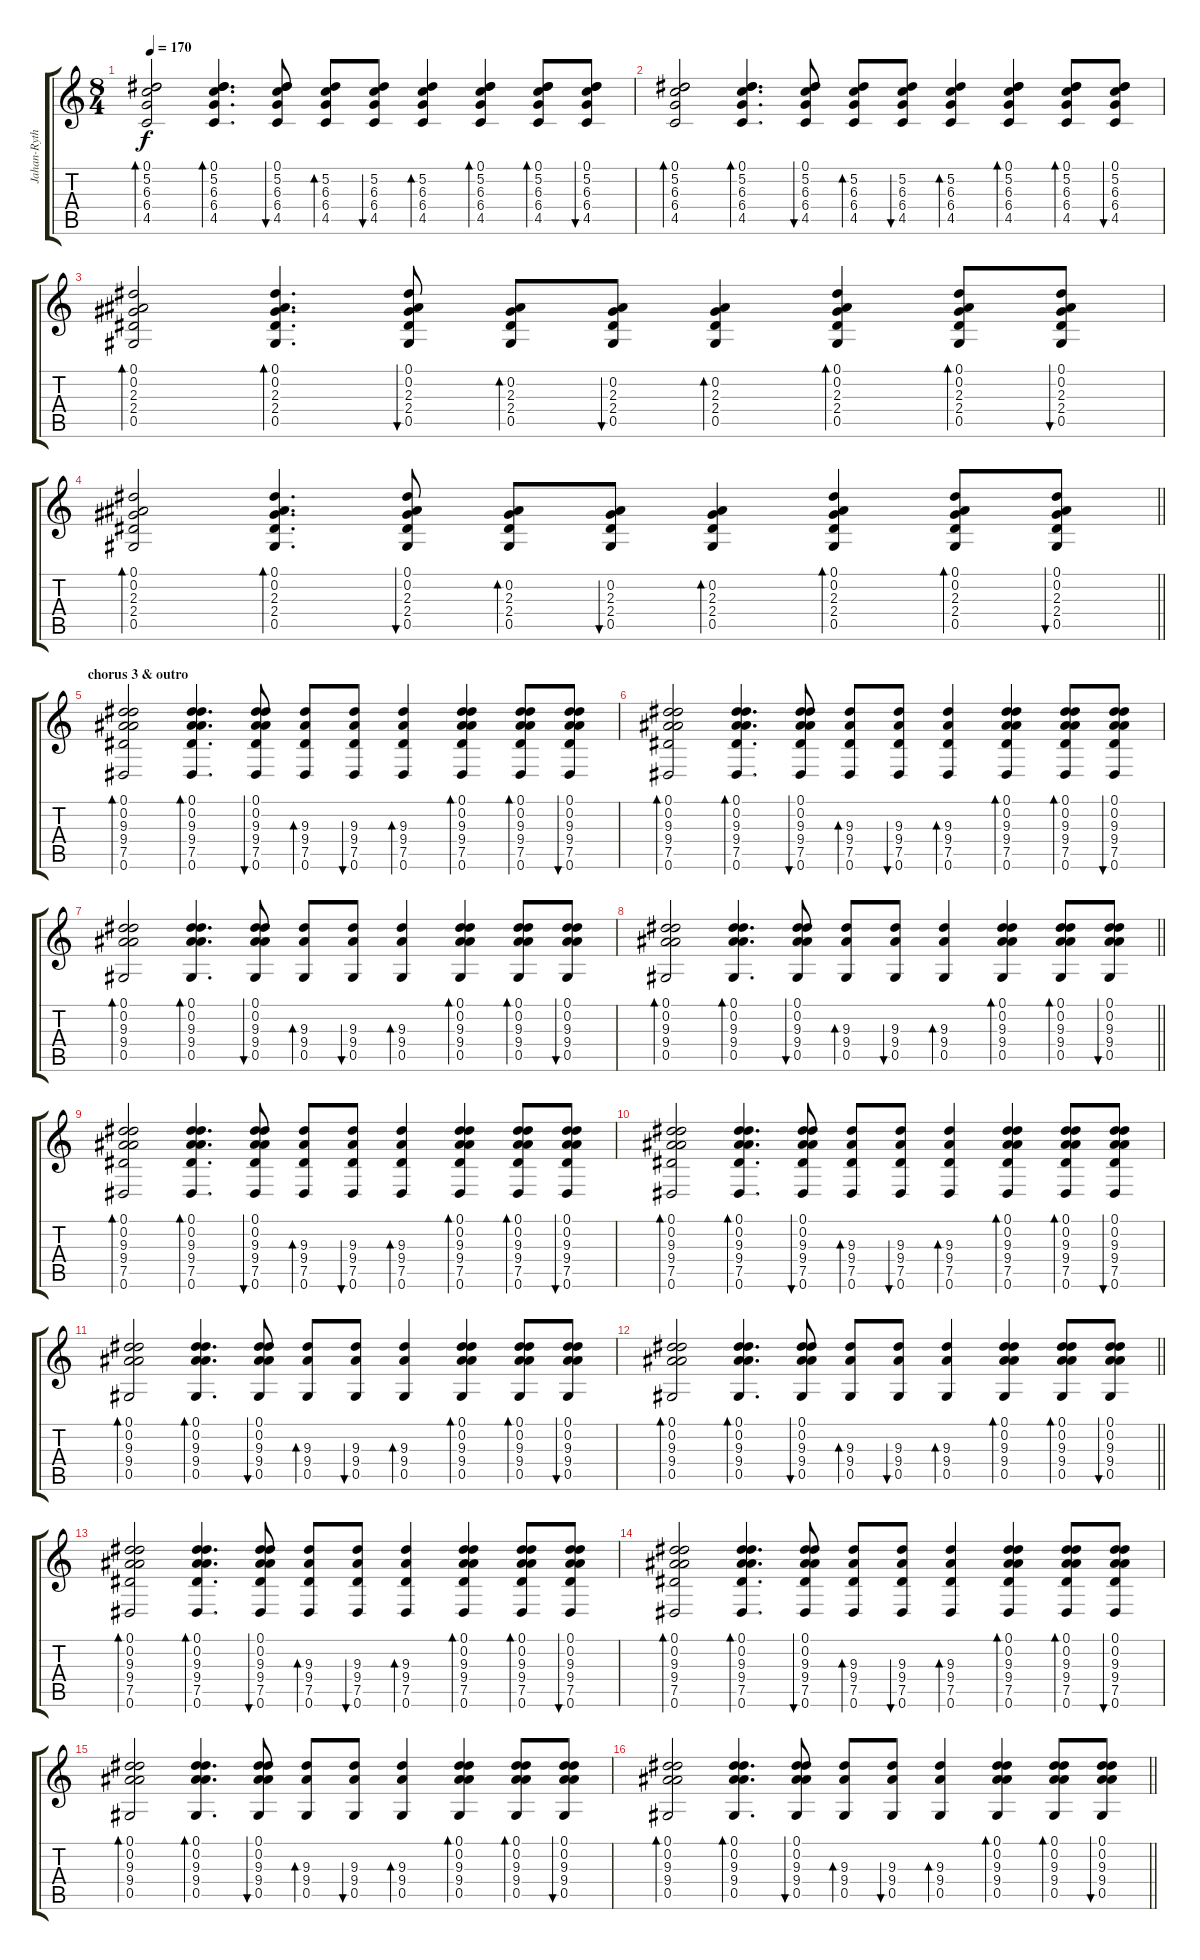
\track ("Jahan-Rythm" "Jahan-Ryth") {instrument acousticguitarsteel}
\staff {score tabs}
\tuning (Eb4 Bb3 Gb3 Db3 Ab2 Eb2) {hide}
\ts (8 4)
\tempo 170
\clef g2
\ks c
(0.1 5.2 6.3 6.4 4.5).2{bd 30 dy f} (0.1 5.2 6.3 6.4 4.5).4{d bd 30} (0.1 5.2 6.3 6.4 4.5).8{bu 30} (5.2 6.3 6.4 4.5).8{bd 30} (5.2 6.3 6.4 4.5).8{bu 30} (5.2 6.3 6.4 4.5).4{bd 30} (0.1 5.2 6.3 6.4 4.5).4{bd 30} (0.1 5.2 6.3 6.4 4.5).8{bd 30} (0.1 5.2 6.3 6.4 4.5).8{bu 30} |
(0.1 5.2 6.3 6.4 4.5).2{bd 30} (0.1 5.2 6.3 6.4 4.5).4{d bd 30} (0.1 5.2 6.3 6.4 4.5).8{bu 30} (5.2 6.3 6.4 4.5).8{bd 30} (5.2 6.3 6.4 4.5).8{bu 30} (5.2 6.3 6.4 4.5).4{bd 30} (0.1 5.2 6.3 6.4 4.5).4{bd 30} (0.1 5.2 6.3 6.4 4.5).8{bd 30} (0.1 5.2 6.3 6.4 4.5).8{bu 30} |
(0.1 0.2 2.3 2.4 0.5).2{bd 30} (0.1 0.2 2.3 2.4 0.5).4{d bd 30} (0.1 0.2 2.3 2.4 0.5).8{bu 30} (0.2 2.3 2.4 0.5).8{bd 30} (0.2 2.3 2.4 0.5).8{bu 30} (0.2 2.3 2.4 0.5).4{bd 30} (0.1 0.2 2.3 2.4 0.5).4{bd 30} (0.1 0.2 2.3 2.4 0.5).8{bd 30} (0.1 0.2 2.3 2.4 0.5).8{bu 30} |
\barLineRight lightlight
(0.1 0.2 2.3 2.4 0.5).2{bd 30} (0.1 0.2 2.3 2.4 0.5).4{d bd 30} (0.1 0.2 2.3 2.4 0.5).8{bu 30} (0.2 2.3 2.4 0.5).8{bd 30} (0.2 2.3 2.4 0.5).8{bu 30} (0.2 2.3 2.4 0.5).4{bd 30} (0.1 0.2 2.3 2.4 0.5).4{bd 30} (0.1 0.2 2.3 2.4 0.5).8{bd 30} (0.1 0.2 2.3 2.4 0.5).8{bu 30} |
\section ("" "chorus 3 & outro")
(0.1 0.2 9.3 9.4 7.5 0.6).2{bd 30} (0.1 0.2 9.3 9.4 7.5 0.6).4{d bd 30} (0.1 0.2 9.3 9.4 7.5 0.6).8{bu 30} (9.3 9.4 7.5 0.6).8{bd 30} (9.3 9.4 7.5 0.6).8{bu 30} (9.3 9.4 7.5 0.6).4{bd 30} (0.1 0.2 9.3 9.4 7.5 0.6).4{bd 30} (0.1 0.2 9.3 9.4 7.5 0.6).8{bd 30} (0.1 0.2 9.3 9.4 7.5 0.6).8{bu 30} |
(0.1 0.2 9.3 9.4 7.5 0.6).2{bd 30} (0.1 0.2 9.3 9.4 7.5 0.6).4{d bd 30} (0.1 0.2 9.3 9.4 7.5 0.6).8{bu 30} (9.3 9.4 7.5 0.6).8{bd 30} (9.3 9.4 7.5 0.6).8{bu 30} (9.3 9.4 7.5 0.6).4{bd 30} (0.1 0.2 9.3 9.4 7.5 0.6).4{bd 30} (0.1 0.2 9.3 9.4 7.5 0.6).8{bd 30} (0.1 0.2 9.3 9.4 7.5 0.6).8{bu 30} |
(0.1 0.2 9.3 9.4 0.5).2{bd 30} (0.1 0.2 9.3 9.4 0.5).4{d bd 30} (0.1 0.2 9.3 9.4 0.5).8{bu 30} (9.3 9.4 0.5).8{bd 30} (9.3 9.4 0.5).8{bu 30} (9.3 9.4 0.5).4{bd 30} (0.1 0.2 9.3 9.4 0.5).4{bd 30} (0.1 0.2 9.3 9.4 0.5).8{bd 30} (0.1 0.2 9.3 9.4 0.5).8{bu 30} |
\barLineRight lightlight
(0.1 0.2 9.3 9.4 0.5).2{bd 30} (0.1 0.2 9.3 9.4 0.5).4{d bd 30} (0.1 0.2 9.3 9.4 0.5).8{bu 30} (9.3 9.4 0.5).8{bd 30} (9.3 9.4 0.5).8{bu 30} (9.3 9.4 0.5).4{bd 30} (0.1 0.2 9.3 9.4 0.5).4{bd 30} (0.1 0.2 9.3 9.4 0.5).8{bd 30} (0.1 0.2 9.3 9.4 0.5).8{bu 30} |
(0.1 0.2 9.3 9.4 7.5 0.6).2{bd 30} (0.1 0.2 9.3 9.4 7.5 0.6).4{d bd 30} (0.1 0.2 9.3 9.4 7.5 0.6).8{bu 30} (9.3 9.4 7.5 0.6).8{bd 30} (9.3 9.4 7.5 0.6).8{bu 30} (9.3 9.4 7.5 0.6).4{bd 30} (0.1 0.2 9.3 9.4 7.5 0.6).4{bd 30} (0.1 0.2 9.3 9.4 7.5 0.6).8{bd 30} (0.1 0.2 9.3 9.4 7.5 0.6).8{bu 30} |
(0.1 0.2 9.3 9.4 7.5 0.6).2{bd 30} (0.1 0.2 9.3 9.4 7.5 0.6).4{d bd 30} (0.1 0.2 9.3 9.4 7.5 0.6).8{bu 30} (9.3 9.4 7.5 0.6).8{bd 30} (9.3 9.4 7.5 0.6).8{bu 30} (9.3 9.4 7.5 0.6).4{bd 30} (0.1 0.2 9.3 9.4 7.5 0.6).4{bd 30} (0.1 0.2 9.3 9.4 7.5 0.6).8{bd 30} (0.1 0.2 9.3 9.4 7.5 0.6).8{bu 30} |
(0.1 0.2 9.3 9.4 0.5).2{bd 30} (0.1 0.2 9.3 9.4 0.5).4{d bd 30} (0.1 0.2 9.3 9.4 0.5).8{bu 30} (9.3 9.4 0.5).8{bd 30} (9.3 9.4 0.5).8{bu 30} (9.3 9.4 0.5).4{bd 30} (0.1 0.2 9.3 9.4 0.5).4{bd 30} (0.1 0.2 9.3 9.4 0.5).8{bd 30} (0.1 0.2 9.3 9.4 0.5).8{bu 30} |
\barLineRight lightlight
(0.1 0.2 9.3 9.4 0.5).2{bd 30} (0.1 0.2 9.3 9.4 0.5).4{d bd 30} (0.1 0.2 9.3 9.4 0.5).8{bu 30} (9.3 9.4 0.5).8{bd 30} (9.3 9.4 0.5).8{bu 30} (9.3 9.4 0.5).4{bd 30} (0.1 0.2 9.3 9.4 0.5).4{bd 30} (0.1 0.2 9.3 9.4 0.5).8{bd 30} (0.1 0.2 9.3 9.4 0.5).8{bu 30} |
(0.1 0.2 9.3 9.4 7.5 0.6).2{bd 30} (0.1 0.2 9.3 9.4 7.5 0.6).4{d bd 30} (0.1 0.2 9.3 9.4 7.5 0.6).8{bu 30} (9.3 9.4 7.5 0.6).8{bd 30} (9.3 9.4 7.5 0.6).8{bu 30} (9.3 9.4 7.5 0.6).4{bd 30} (0.1 0.2 9.3 9.4 7.5 0.6).4{bd 30} (0.1 0.2 9.3 9.4 7.5 0.6).8{bd 30} (0.1 0.2 9.3 9.4 7.5 0.6).8{bu 30} |
(0.1 0.2 9.3 9.4 7.5 0.6).2{bd 30} (0.1 0.2 9.3 9.4 7.5 0.6).4{d bd 30} (0.1 0.2 9.3 9.4 7.5 0.6).8{bu 30} (9.3 9.4 7.5 0.6).8{bd 30} (9.3 9.4 7.5 0.6).8{bu 30} (9.3 9.4 7.5 0.6).4{bd 30} (0.1 0.2 9.3 9.4 7.5 0.6).4{bd 30} (0.1 0.2 9.3 9.4 7.5 0.6).8{bd 30} (0.1 0.2 9.3 9.4 7.5 0.6).8{bu 30} |
(0.1 0.2 9.3 9.4 0.5).2{bd 30} (0.1 0.2 9.3 9.4 0.5).4{d bd 30} (0.1 0.2 9.3 9.4 0.5).8{bu 30} (9.3 9.4 0.5).8{bd 30} (9.3 9.4 0.5).8{bu 30} (9.3 9.4 0.5).4{bd 30} (0.1 0.2 9.3 9.4 0.5).4{bd 30} (0.1 0.2 9.3 9.4 0.5).8{bd 30} (0.1 0.2 9.3 9.4 0.5).8{bu 30} |
\barLineRight lightlight
(0.1 0.2 9.3 9.4 0.5).2{bd 30} (0.1 0.2 9.3 9.4 0.5).4{d bd 30} (0.1 0.2 9.3 9.4 0.5).8{bu 30} (9.3 9.4 0.5).8{bd 30} (9.3 9.4 0.5).8{bu 30} (9.3 9.4 0.5).4{bd 30} (0.1 0.2 9.3 9.4 0.5).4{bd 30} (0.1 0.2 9.3 9.4 0.5).8{bd 30} (0.1 0.2 9.3 9.4 0.5).8{bu 30}
